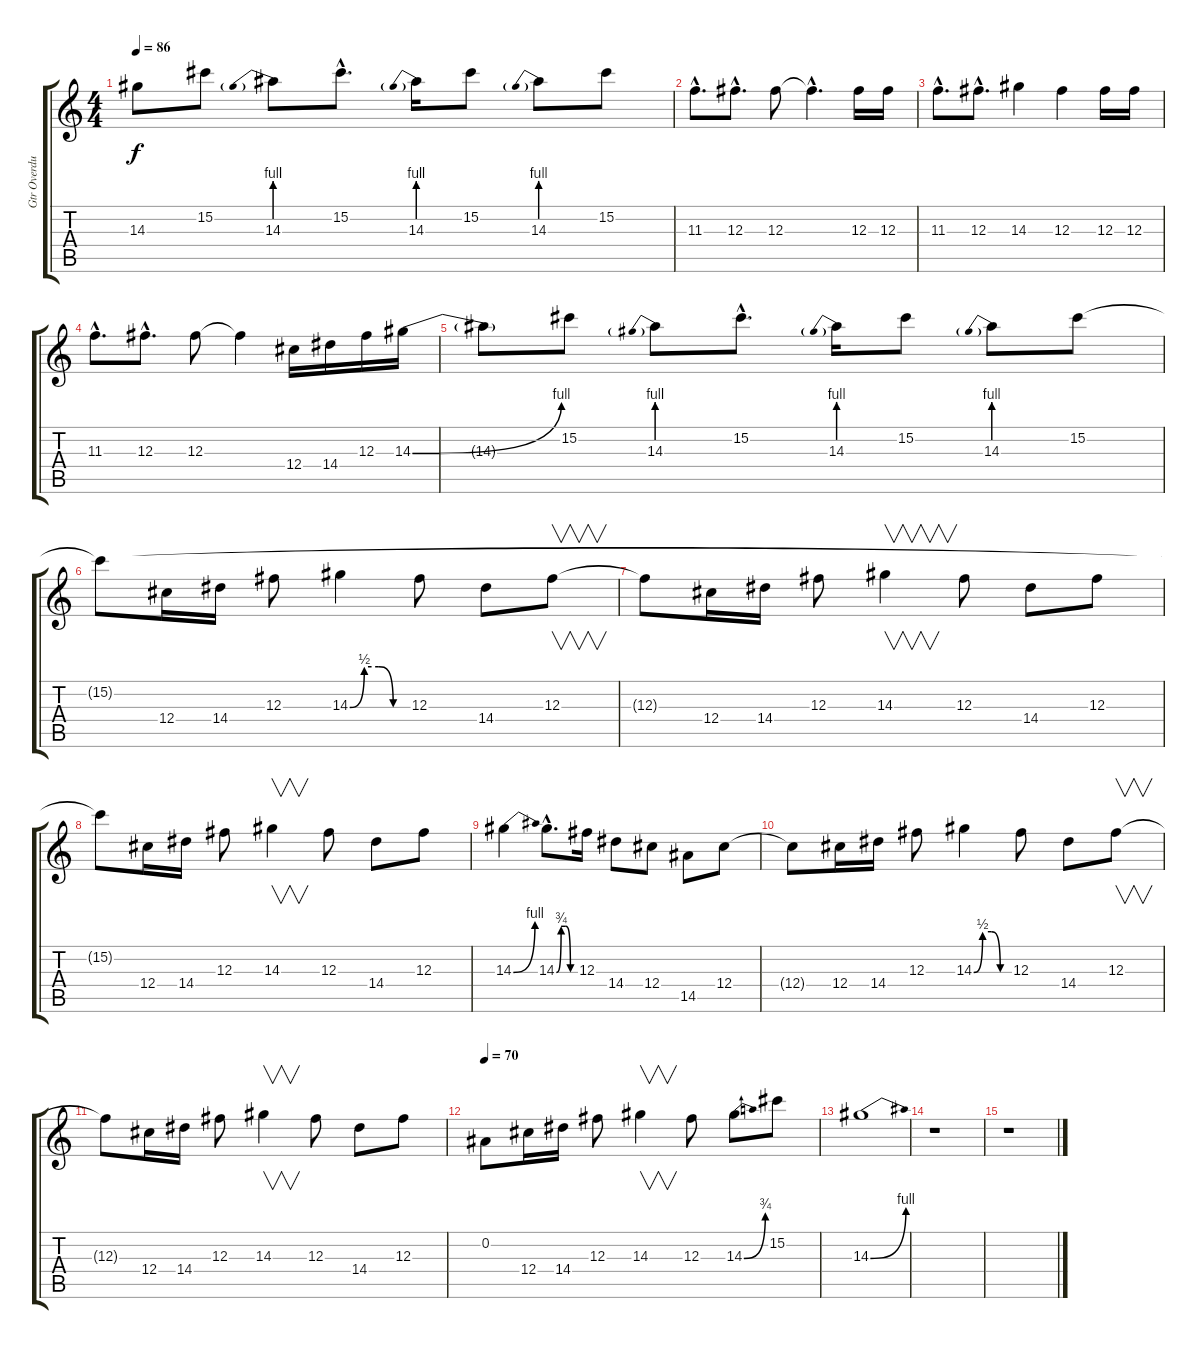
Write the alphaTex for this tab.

\track ("Gtr Overdub" "Gtr Overdu") {instrument distortionguitar}
\staff {score tabs}
\tuning (Eb4 Bb3 Gb3 Db3 Ab2 Eb2) {hide}
\ts (4 4)
\tempo 86
\clef g2
\ks c
14.3{t}.8{dy f} 15.2.8 14.3{be (prebend 0 4 60 4)}.8 15.2{hac}.8{d} 14.3{be (prebend 0 4 60 4)}.16 15.2.8 14.3{be (prebend 0 4 60 4)}.8 15.2.8 |
11.3{hac}.8{d} 12.3{hac}.8{d} 12.3.8 12.3{hac t}.4{d} 12.3.16 12.3.16 |
11.3{hac}.8{d} 12.3{hac}.8{d} 14.3.4 12.3.4 12.3.16 12.3.16 |
11.3{hac}.8{d} 12.3{hac}.8{d} 12.3.8 12.3{t}.4 12.4.16 14.4.16 12.3.16 14.3{be (bend 0 0 60 4)}.16 |
14.3{t}.8 15.2.8 14.3{be (prebend 0 4 60 4)}.8 15.2{hac}.8{d} 14.3{be (prebend 0 4 60 4)}.16 15.2.8 14.3{be (prebend 0 4 60 4)}.8 15.2.8 |
15.2{t}.8 12.4.16 14.4.16 12.3.8 14.3{be (custom 0 0 15 2 30 2 45 0 60 0)}.4 12.3.8 14.4.8 12.3.8{v} |
12.3{t}.8 12.4.16 14.4.16 12.3.8 14.3.4{v} 12.3.8 14.4.8 12.3.8 |
15.2{t}.8 12.4.16 14.4.16 12.3.8 14.3.4{v} 12.3.8 14.4.8 12.3.8 |
14.3{be (bend 0 0 60 4)}.4 14.3{be (custom 0 0 15 3 30 3 45 0 60 0) hac}.8{d} 12.3.16 14.4.8 12.4.8 14.5.8 12.4.8 |
12.4{t}.8 12.4.16 14.4.16 12.3.8 14.3{be (custom 0 0 15 2 30 2 45 0 60 0)}.4 12.3.8 14.4.8 12.3.8{v} |
12.3{t}.8 12.4.16 14.4.16 12.3.8 14.3.4{v} 12.3.8 14.4.8 12.3.8 |
\tempo 70
0.2.8 12.4.16 14.4.16 12.3.8 14.3.4{v} 12.3.8 14.3{be (bend 0 0 60 3)}.8 15.2.8 |
14.3{be (bend 0 0 60 4)}.1 |
r.1 |
r.1
